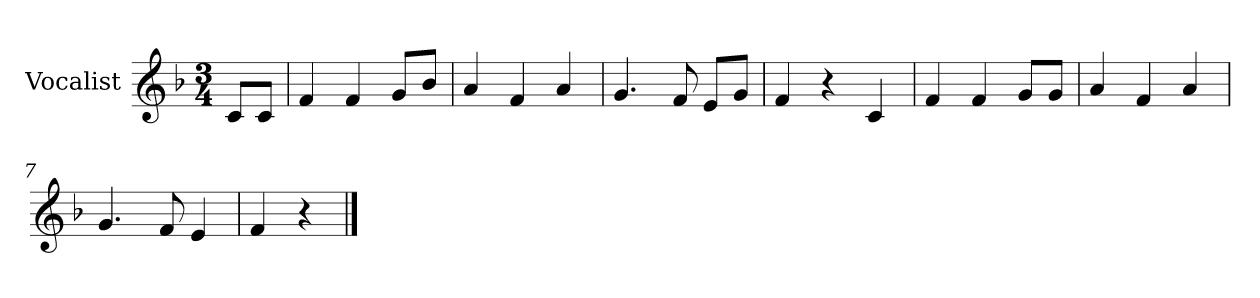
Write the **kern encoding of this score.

**kern
*part1
*staff1
*I"Vocalist
*k[b-]
*F:
*M3/4
=
8cL
8cJ
=1
4f
4f
8gL
8b-J
=2
4a
4f
4a
=3
4.g
8f
8eL
8gJ
=4
4f
4r
4c
=5
4f
4f
8gL
8gJ
=6
4a
4f
4a
=7
4.g
8f
4e
=8
4f
4r
==
*-
